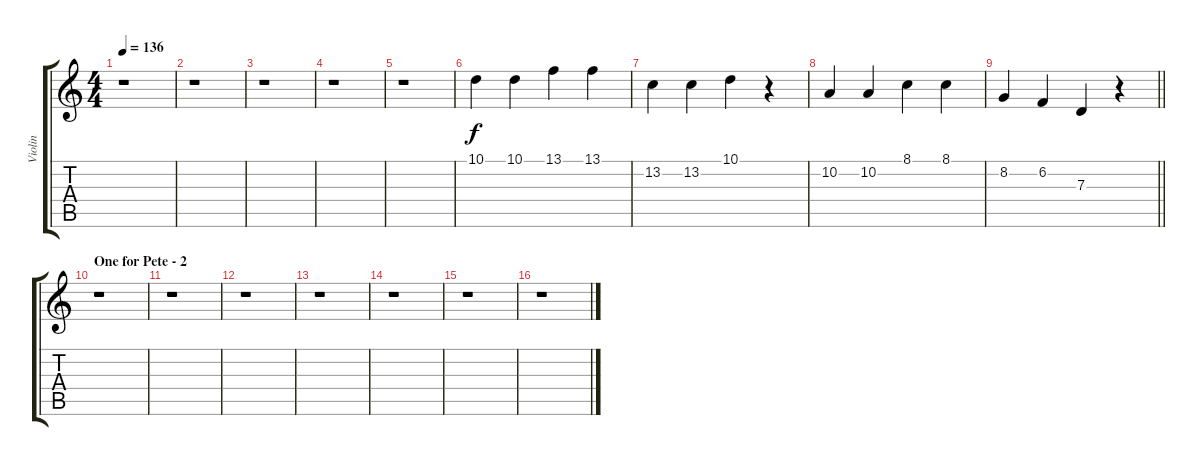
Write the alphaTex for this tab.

\track ("Violin" "Violin") {instrument violin}
\staff {score tabs}
\tuning (E4 B3 G3 D3 A2 E2) {hide}
\ts (4 4)
\tempo 136
\clef g2
\ks c
r.1{dy f} |
r.1 |
r.1 |
r.1 |
r.1 |
10.1.4 10.1.4 13.1.4 13.1.4 |
13.2.4 13.2.4 10.1.4 r.4 |
10.2.4 10.2.4 8.1.4 8.1.4 |
\barLineRight lightlight
8.2.4 6.2.4 7.3.4 r.4 |
\section ("" "One for Pete - 2")
r.1 |
r.1 |
r.1 |
r.1 |
r.1 |
r.1 |
r.1
